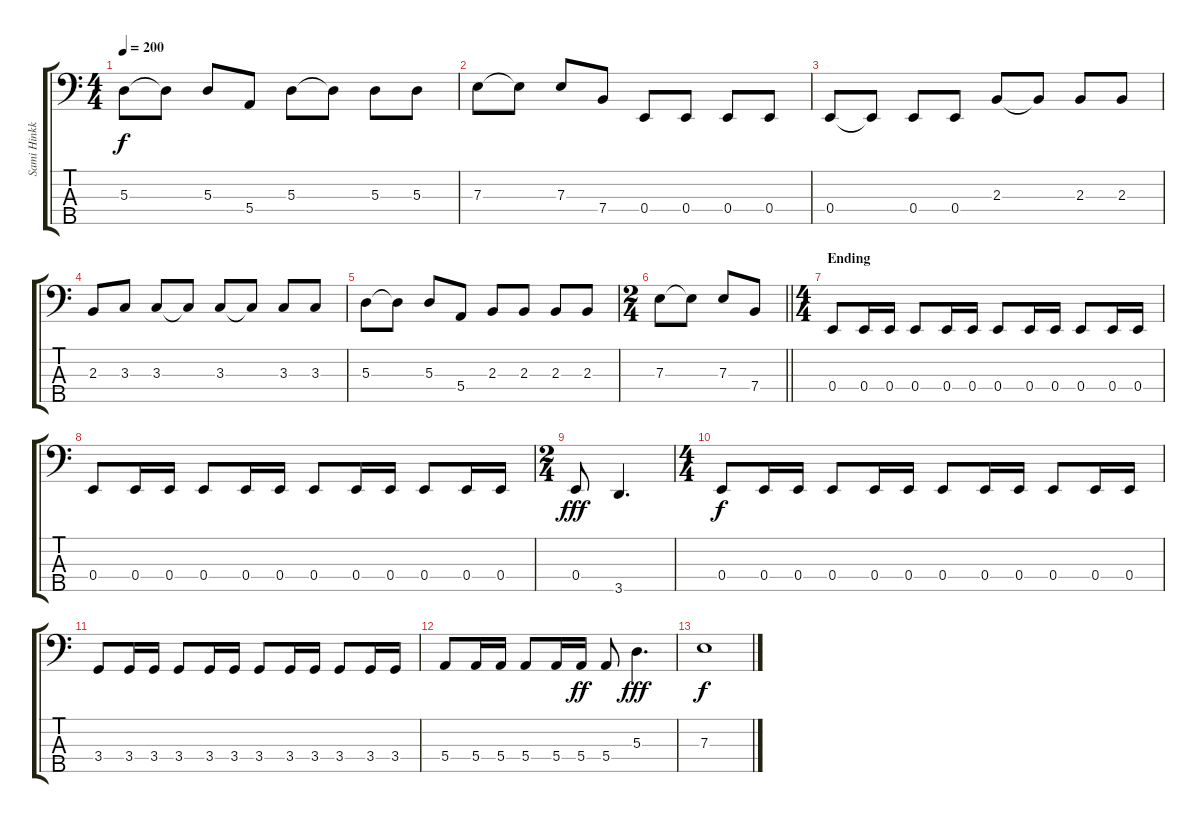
\track ("Sami Hinkka" "Sami Hinkk") {instrument electricbasspick}
\staff {score tabs}
\tuning (G2 D2 A1 E1 B0) {hide}
\ts (4 4)
\tempo 200
\clef f4
\ks c
5.3.8{dy f} 5.3{t}.8 5.3.8 5.4.8 5.3.8 5.3{t}.8 5.3.8 5.3.8 |
7.3.8 7.3{t}.8 7.3.8 7.4.8 0.4.8 0.4.8 0.4.8 0.4.8 |
0.4.8 0.4{t}.8 0.4.8 0.4.8 2.3.8 2.3{t}.8 2.3.8 2.3.8 |
2.3.8 3.3.8 3.3.8 3.3{t}.8 3.3.8 3.3{t}.8 3.3.8 3.3.8 |
5.3.8 5.3{t}.8 5.3.8 5.4.8 2.3.8 2.3.8 2.3.8 2.3.8 |
\ts (2 4)
\barLineRight lightlight
7.3.8 7.3{t}.8 7.3.8 7.4.8 |
\ts (4 4)
\section ("" "Ending")
0.4.8 0.4.16 0.4.16 0.4.8 0.4.16 0.4.16 0.4.8 0.4.16 0.4.16 0.4.8 0.4.16 0.4.16 |
0.4.8 0.4.16 0.4.16 0.4.8 0.4.16 0.4.16 0.4.8 0.4.16 0.4.16 0.4.8 0.4.16 0.4.16 |
\ts (2 4)
0.4.8{dy fff} 3.5.4{d} |
\ts (4 4)
0.4.8{dy f} 0.4.16 0.4.16 0.4.8 0.4.16 0.4.16 0.4.8 0.4.16 0.4.16 0.4.8 0.4.16 0.4.16 |
3.4.8 3.4.16 3.4.16 3.4.8 3.4.16 3.4.16 3.4.8 3.4.16 3.4.16 3.4.8 3.4.16 3.4.16 |
5.4.8 5.4.16 5.4.16 5.4.8 5.4.16 5.4.16{dy ff} 5.4.8 5.3.4{d dy fff} |
7.3.1{dy f}
